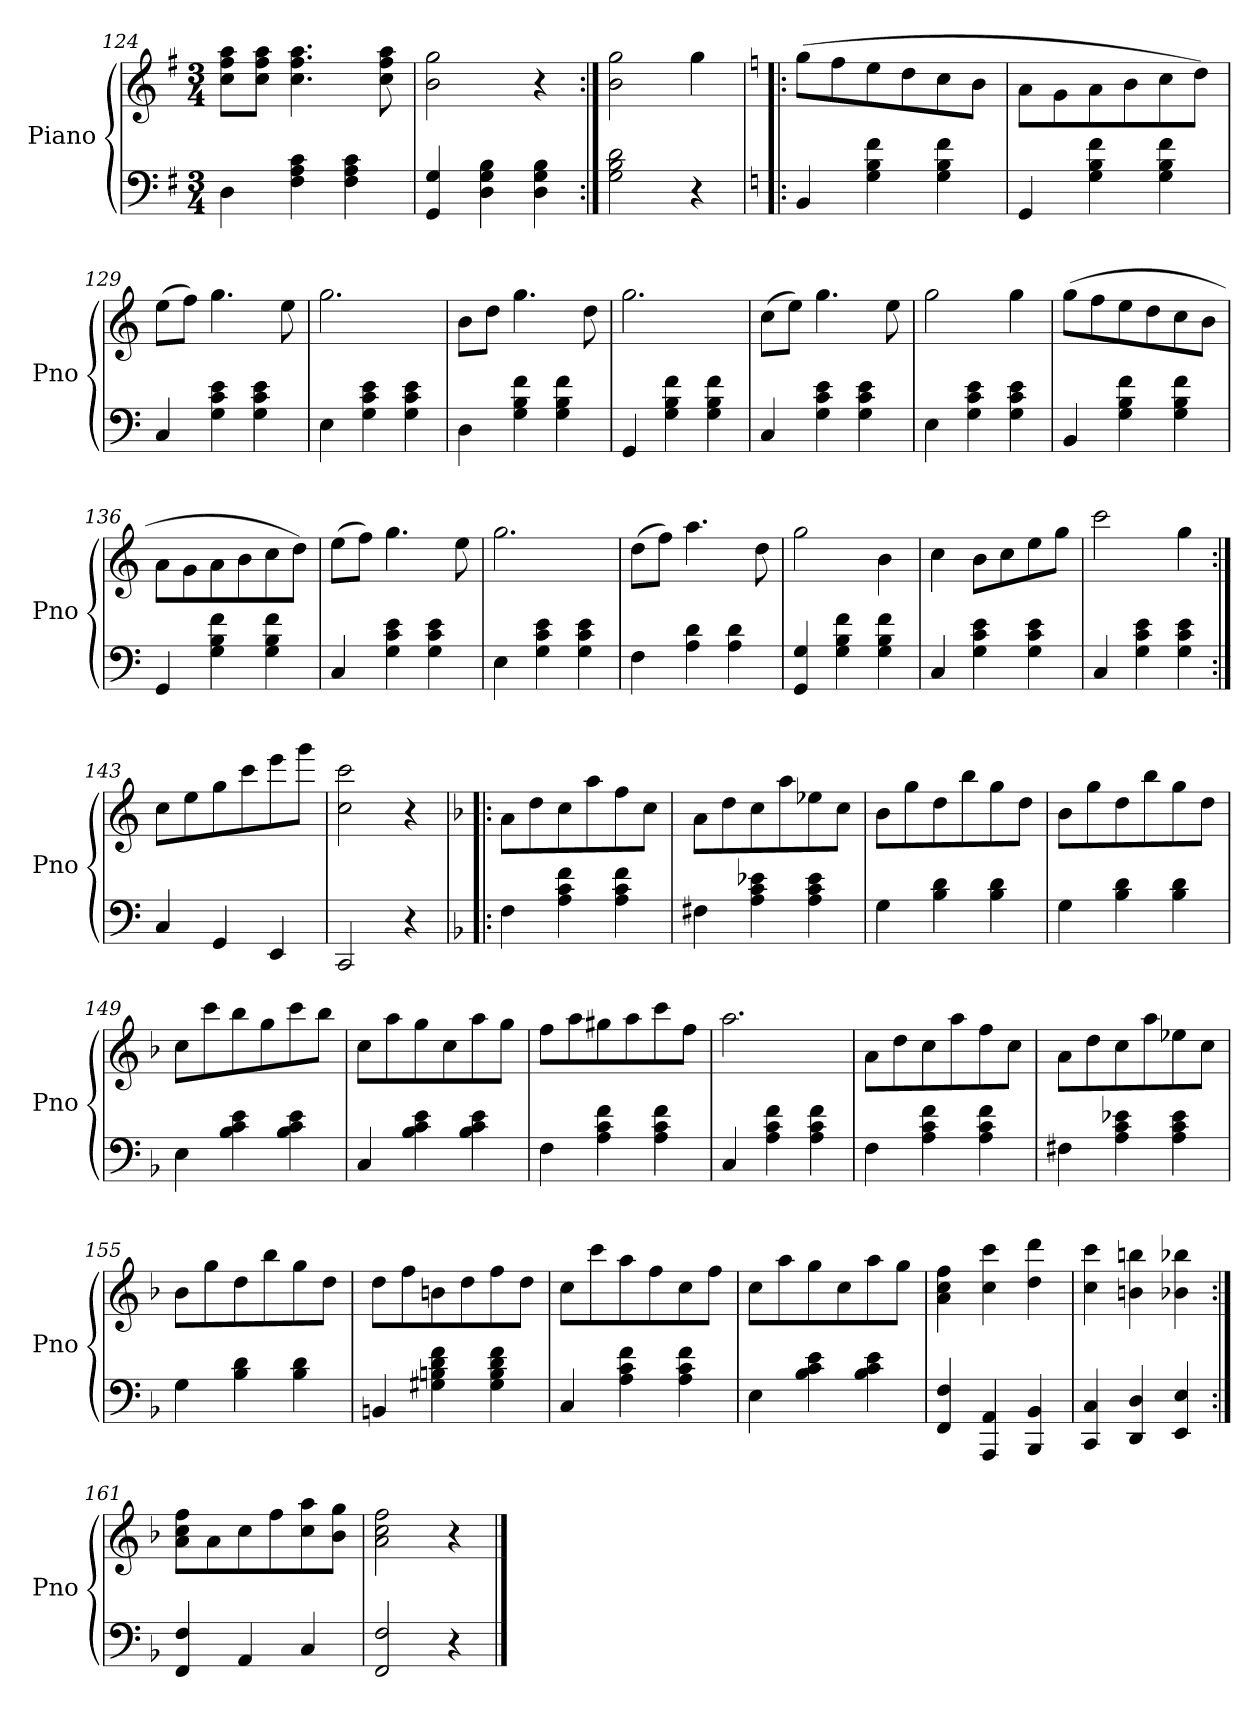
**kern	**kern
*part1	*part1
*staff2	*staff1
*I"Piano	*
*I'Pno	*
*clefF4	*clefG2
*k[f#]	*k[f#]
*M3/4	*M3/4
=124	=124
4D	8cc 8ff# 8aaL
.	8cc 8ff# 8aaJ
4F# 4A 4c	4.cc 4.ff# 4.aa
4F# 4A 4c	.
.	8cc 8ff# 8aa
=125	=125
4GG 4G	2b 2gg
4D 4G 4B	.
4D 4G 4B	4r
=126:|!	=126:|!
2G 2B 2d	2b 2gg
4r	4gg
=127!|:	=127!|:
*k[]	*k[]
4BB	(8ggL
.	8ff
4G 4B 4f	8ee
.	8dd
4G 4B 4f	8cc
.	8bJ
=128	=128
4GG	8aL
.	8g
4G 4B 4f	8a
.	8b
4G 4B 4f	8cc
.	8ddJ)
=129	=129
4C	(8eeL
.	8ffJ)
4G 4c 4e	4.gg
4G 4c 4e	.
.	8ee
=130	=130
4E	2.gg
4G 4c 4e	.
4G 4c 4e	.
=131	=131
4D	8bL
.	8ddJ
4G 4B 4f	4.gg
4G 4B 4f	.
.	8dd
=132	=132
4GG	2.gg
4G 4B 4f	.
4G 4B 4f	.
=133	=133
4C	(8ccL
.	8eeJ)
4G 4c 4e	4.gg
4G 4c 4e	.
.	8ee
=134	=134
4E	2gg
4G 4c 4e	.
4G 4c 4e	4gg
=135	=135
4BB	(8ggL
.	8ff
4G 4B 4f	8ee
.	8dd
4G 4B 4f	8cc
.	8bJ
=136	=136
4GG	8aL
.	8g
4G 4B 4f	8a
.	8b
4G 4B 4f	8cc
.	8ddJ)
=137	=137
4C	(8eeL
.	8ffJ)
4G 4c 4e	4.gg
4G 4c 4e	.
.	8ee
=138	=138
4E	2.gg
4G 4c 4e	.
4G 4c 4e	.
=139	=139
4F	(8ddL
.	8ffJ)
4A 4d	4.aa
4A 4d	.
.	8dd
=140	=140
4GG 4G	2gg
4G 4B 4f	.
4G 4B 4f	4b
=141	=141
4C	4cc
4G 4c 4e	8bL
.	8cc
4G 4c 4e	8ee
.	8ggJ
=142	=142
4C	2ccc
4G 4c 4e	.
4G 4c 4e	4gg
=143:|!	=143:|!
4C	8ccL
.	8ee
4GG	8gg
.	8ccc
4EE	8eee
.	8gggJ
=144	=144
2CC	2cc 2ccc
4r	4r
=145!|:	=145!|:
*k[b-]	*k[b-]
4F	8aL
.	8dd
4A 4c 4f	8cc
.	8aa
4A 4c 4f	8ff
.	8ccJ
=146	=146
4F#X	8aL
.	8dd
4A 4c 4e-X	8cc
.	8aa
4A 4c 4e-	8ee-X
.	8ccJ
=147	=147
4G	8b-L
.	8gg
4B- 4d	8dd
.	8bb-
4B- 4d	8gg
.	8ddJ
=148	=148
4G	8b-L
.	8gg
4B- 4d	8dd
.	8bb-
4B- 4d	8gg
.	8ddJ
=149	=149
4E	8ccL
.	8ccc
4B- 4c 4e	8bb-
.	8gg
4B- 4c 4e	8ccc
.	8bb-J
=150	=150
4C	8ccL
.	8aa
4B- 4c 4e	8gg
.	8cc
4B- 4c 4e	8aa
.	8ggJ
=151	=151
4F	8ffL
.	8aa
4A 4c 4f	8gg#X
.	8aa
4A 4c 4f	8ccc
.	8ffJ
=152	=152
4C	2.aa
4A 4c 4f	.
4A 4c 4f	.
=153	=153
4F	8aL
.	8dd
4A 4c 4f	8cc
.	8aa
4A 4c 4f	8ff
.	8ccJ
=154	=154
4F#X	8aL
.	8dd
4A 4c 4e-X	8cc
.	8aa
4A 4c 4e-	8ee-X
.	8ccJ
=155	=155
4G	8b-L
.	8gg
4B- 4d	8dd
.	8bb-
4B- 4d	8gg
.	8ddJ
=156	=156
4BBn	8ddL
.	8ff
4G#X 4Bn 4d 4f	8bn
.	8dd
4G# 4B 4d 4f	8ff
.	8ddJ
=157	=157
4C	8ccL
.	8ccc
4A 4c 4f	8aa
.	8ff
4A 4c 4f	8cc
.	8ffJ
=158	=158
4E	8ccL
.	8aa
4B- 4c 4e	8gg
.	8cc
4B- 4c 4e	8aa
.	8ggJ
=159	=159
4FF 4F	4a 4cc 4ff
4AAA 4AA	4cc 4ccc
4BBB- 4BB-	4dd 4ddd
=160	=160
4CC 4C	4cc 4ccc
4DD 4D	4bn 4bbn
4EE 4E	4b-X 4bb-X
=161:|!	=161:|!
4FF 4F	8a 8cc 8ffL
.	8a
4AA	8cc
.	8ff
4C	8cc 8aa
.	8b- 8ggJ
=162	=162
2FF 2F	2a 2cc 2ff
4r	4r
==	==
*-	*-
